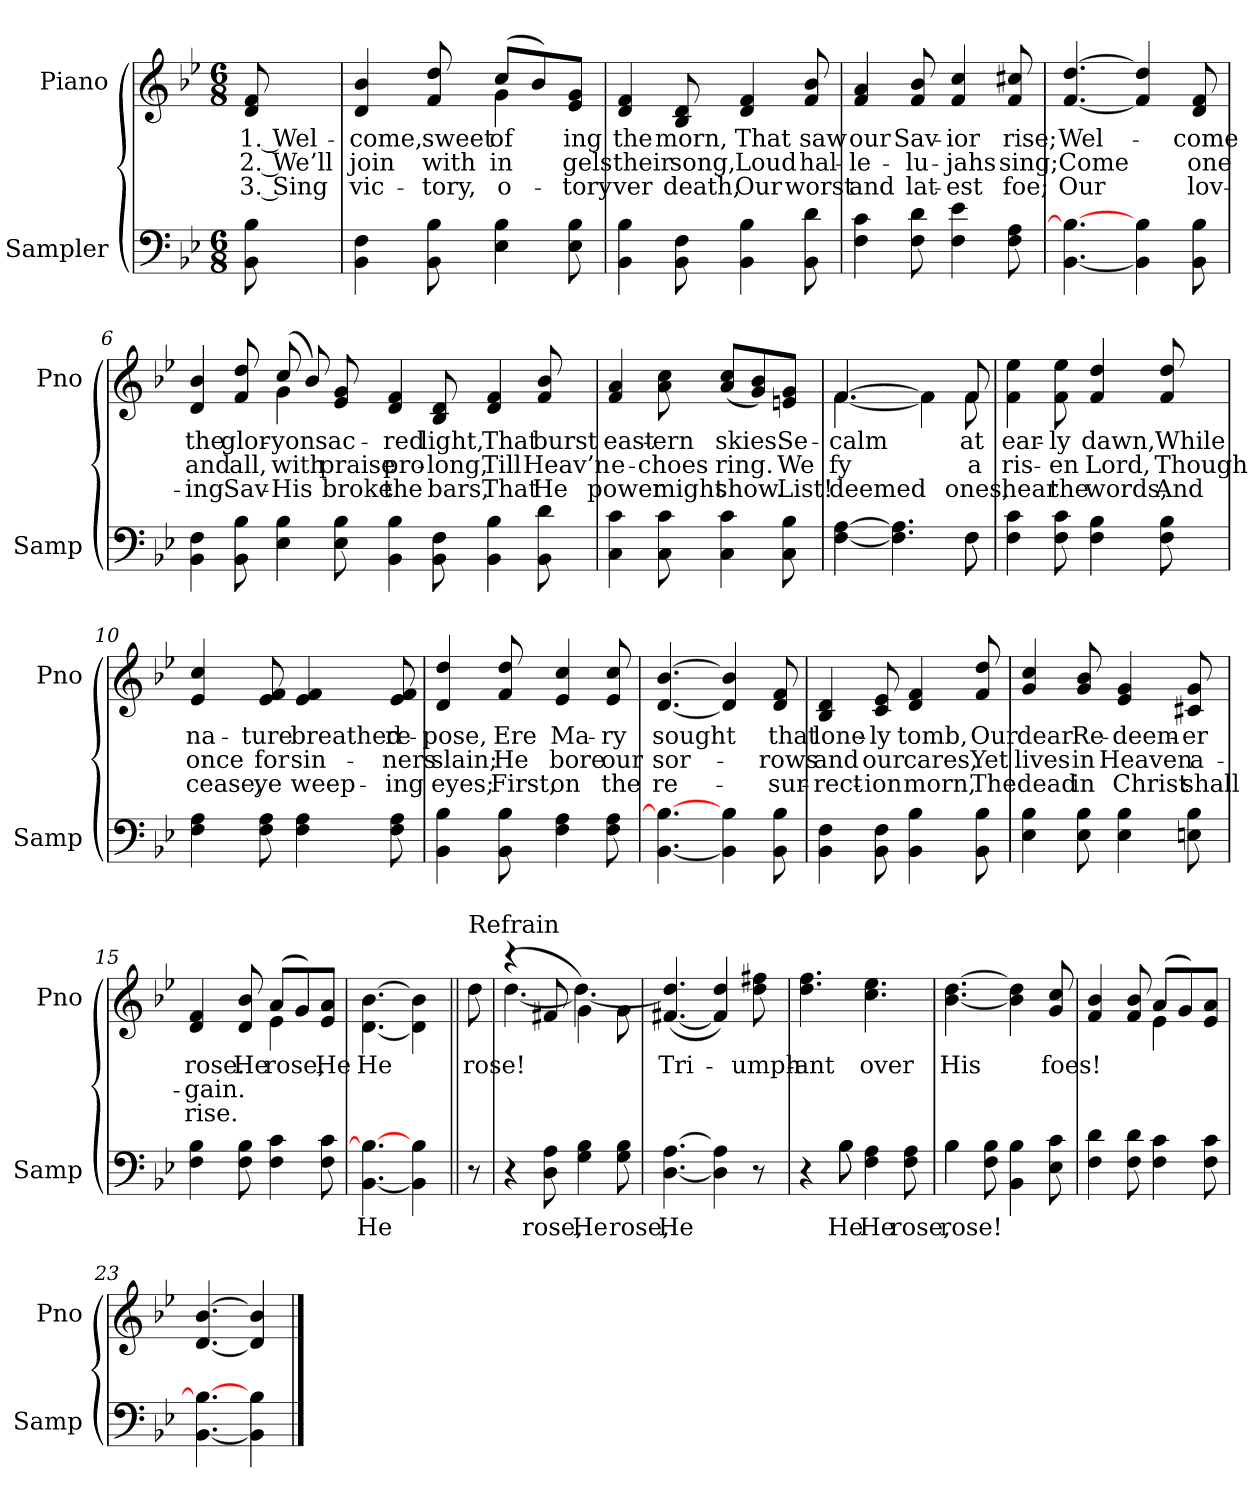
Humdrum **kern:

**kern	**text	**kern	**text	**text	**text
*part2	*part2	*part1	*part1	*part1	*part1
*staff2	*staff2	*staff1	*staff1	*staff1	*staff1
*I"Sampler	*	*I"Piano	*	*	*
*I'Samp	*	*I'Pno	*	*	*
*clefF4	*	*clefG2	*	*	*
*k[b-e-]	*	*k[b-e-]	*	*	*
*B-:	*	*B-:	*	*	*
*M6/8	*	*M6/8	*	*	*
=1	=1	=1	=1	=1	=1
8BB- 8B-	.	8d 8f	1. Wel-	2. We’ll	3. Sing
=2	=2	=2	=2	=2	=2
*	*	*^	*	*	*
4BB- 4F	.	4d 4b-	4.ryy	-come,	join	vic-
8BB- 8B-	.	8f 8dd	.	sweet	with	-tory,
4E- 4B-	.	(8cc/L	4g	of	in	o-
.	.	8b-/)	.	.	.	.
8E- 8B-	.	8e-/ 8g/J	8ryy	-ing	-gels	-tory
*	*	*v	*v	*	*	*
=3	=3	=3	=3	=3	=3
4BB- 4B-	.	4d 4f	the	their	-ver
8BB- 8F	.	8B- 8d	morn,	song,	death,
4BB- 4B-	.	4d 4f	That	Loud	Our
8BB- 8d	.	8f 8b-	saw	hal-	worst
=4	=4	=4	=4	=4	=4
4F 4c	.	4f 4a	our	-le-	and
8F 8d	.	8f 8b-	Sav-	-lu-	lat-
4F 4e-	.	4f 4cc	-ior	-jahs	-est
8F 8A	.	8f 8cc#X	rise;	sing;	foe;
=5	=5	=5	=5	=5	=5
[4.BB- 4.B-_	.	[4.f [4.dd	Wel-	Come	Our
4BB-] 4B-	.	4f] 4dd]	.	.	.
8BB- 8B-	.	8d 8f	-come	one	lov-
=6	=6	=6	=6	=6	=6
*	*	*^	*	*	*
4BB- 4F	.	4d 4b-	4.ryy	the	and	-ing
8BB- 8B-	.	8f 8dd	.	glor-	all,	Sav-
4E- 4B-	.	(8cc/	4g	yon	with	His
.	.	8b-/)	.	.	.	.
8E- 8B-	.	8e- 8g	2..ryy	sac-	praise	broke
4BB- 4B-	.	4d 4f	.	-red	pro-	the
8BB- 8F	.	8B- 8d	.	light,	-long,	bars,
4BB- 4B-	.	4d 4f	.	That	Till	That
8BB- 8d	.	8f 8b-	.	burst	Heav’n	He
*	*	*v	*v	*	*	*
=7	=7	=7	=7	=7	=7
4C 4c	.	4f 4a	east-	e-	power
8C 8c	.	8a 8cc	-ern	-choes	might
4C 4c	.	(8a/ 8cc/L	skies.	ring.	show.
.	.	8g/ 8b-/)	.	.	.
8C 8B-	.	8en/ 8g/J	Se-	We	List!
=8	=8	=8	=8	=8	=8
*^	*	*^	*	*	*
[4F [4A	8ryy	.	[4.f/	[4.f	calm	-fy	-deemed
*v	*v	*	*	*	*	*	*
4.F] 4.A]	.	.	.	.	.	.
.	.	4f\]	4f]	.	.	.
*^	*	*	*	*	*	*
8F\	8F	.	8f/	8f	at	a	ones,
*v	*v	*	*	*	*	*	*
*	*	*v	*v	*	*	*
=9	=9	=9	=9	=9	=9
4F 4c	.	4f 4ee-	ear-	ris-	hear
8F 8c	.	8f 8ee-	-ly	-en	the
4F 4B-	.	4f 4dd	dawn,	Lord,	words,
8F 8B-	.	8f 8dd	While	Though	And
=10	=10	=10	=10	=10	=10
4F 4A	.	4e- 4cc	na-	once	cease,
8F 8A	.	8e- 8f	-ture	for	ye
4F 4A	.	4e- 4f	breathed	sin-	weep-
8F 8A	.	8e- 8f	re-	-ners	-ing
=11	=11	=11	=11	=11	=11
4BB- 4B-	.	4d 4dd	-pose,	slain;	eyes;
8BB- 8B-	.	8f 8dd	Ere	He	First,
4F 4A	.	4e- 4cc	Ma-	bore	on
8F 8A	.	8e- 8cc	-ry	our	the
=12	=12	=12	=12	=12	=12
[4.BB- 4.B-_	.	[4.d [4.b-	sought	sor-	re-
4BB-] 4B-	.	4d] 4b-]	.	.	.
8BB- 8B-	.	8d 8f	that	-rows	-sur-
=13	=13	=13	=13	=13	=13
4BB- 4F	.	4B- 4d	lone-	and	-rect-
8BB- 8F	.	8c 8e-	-ly	our	-ion
4BB- 4B-	.	4d 4f	tomb,	cares,	morn,
8BB- 8B-	.	8f 8dd	Our	Yet	The
=14	=14	=14	=14	=14	=14
4E- 4B-	.	4g 4cc	dear	lives	dead
8E- 8B-	.	8g 8b-	Re-	in	in
4E- 4B-	.	4e- 4g	-deem-	Heaven	Christ
8En 8B-	.	8c#X 8g	-er	a-	shall
=15	=15	=15	=15	=15	=15
*	*	*^	*	*	*
4F 4B-	.	4d 4f	4.ryy	rose.	-gain.	rise.
8F 8B-	.	8d 8b-	.	He	.	.
4F 4c	.	(8a/L	4e-	rose,	.	.
.	.	8g/)	.	.	.	.
8F 8c	.	8e-/ 8a/J	8ryy	He	.	.
*	*	*v	*v	*	*	*
=16	=16	=16	=16	=16	=16
[4.BB- 4.B-_	He	[4.d\ [4.b-\	He	.	.
4BB-] 4B-	.	4d\] 4b-\]	.	.	.
=17||	=17||	=17||	=17||	=17||	=17||
!	!	!LO:TX:t=Refrain	!	!	!
8r	.	8dd	rose!	.	.
=18	=18	=18	=18	=18	=18
*	*	*^	*	*	*
4r	.	(4r	[4.dd	.	.	.
8D 8A	rose,	8f#X/	.	.	.	.
4G 4B-	He	4g\	4.dd_)	.	.	.
8G 8B-	rose,	8g\	.	.	.	.
*	*	*v	*v	*	*	*
=19	=19	=19	=19	=19	=19
[4.D [4.A	He	([4.f#X 4.dd]	Tri-	.	.
4D] 4A]	.	4f#] 4dd)	.	.	.
8r	.	8dd 8ff#X	-umph-	.	.
=20	=20	=20	=20	=20	=20
*^	*	*	*	*	*
4r	4ryy	.	4.dd 4.ff	-ant	.	.
8B-\	8B-	He	.	.	.	.
4F 4A	4.ryy	He	4.cc 4.ee-	over	.	.
8F 8A	.	rose,	.	.	.	.
=21	=21	=21	=21	=21	=21	=21
4B-\	4B-	rose!	[4.b- [4.dd	His	.	.
8F 8B-	2ryy	.	.	.	.	.
4BB- 4B-	.	.	4b-] 4dd]	.	.	.
8E- 8c	.	.	8g 8cc	foes!	.	.
*v	*v	*	*	*	*	*
=22	=22	=22	=22	=22	=22
*	*	*^	*	*	*
4F 4d	.	4f 4b-	4.ryy	.	.	.
8F 8d	.	8f 8b-	.	.	.	.
4F 4c	.	(8a/L	4e-	.	.	.
.	.	8g/)	.	.	.	.
8F 8c	.	8e-/ 8a/J	8ryy	.	.	.
*	*	*v	*v	*	*	*
=23	=23	=23	=23	=23	=23
[4.BB- 4.B-_	.	[4.d [4.b-	.	.	.
4BB-] 4B-	.	4d] 4b-]	.	.	.
==	==	==	==	==	==
*-	*-	*-	*-	*-	*-
